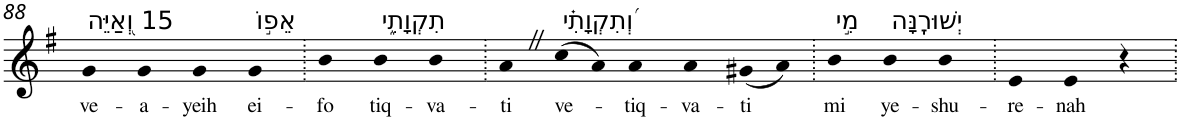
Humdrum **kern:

**kern	**text
*part1	*part1
*staff1	*staff1
*I"Piano	*
*I'Pno	*
!!LO:PB:g=z
*clefG2	*
*k[f#]	*
*G:	*
=88	=88
!LO:TX:a:t=15 וְ֭אַיֵּה	!
!	!LO:LY:b
4g	ve-
!	!LO:LY:b
4g	-a-
!	!LO:LY:b
4g	-yeih
!LO:TX:a:t=אֵפ֣וֹ	!
!	!LO:LY:b
4g	ei-
=89.	=89.
!	!LO:LY:b
4b	-fo
!LO:TX:a:t=תִקְוָתִ֑י	!
!	!LO:LY:b
4b	tiq-
!	!LO:LY:b
4b	-va-
=90.	=90.
!	!LO:LY:b
4aZ	-ti
!LO:TX:a:t=וְ֝תִקְוָתִ֗י	!
!	!LO:LY:b
(8cc	ve-
8a)	.
!	!LO:LY:b
4a	-tiq-
!	!LO:LY:b
4a	-va-
!	!LO:LY:b
(8g#X	-ti
8a)	.
=91.	=91.
!LO:TX:a:t=מִ֣י	!
!	!LO:LY:b
4b	mi
!LO:TX:a:t=יְשׁוּרֶֽנָּה	!
!	!LO:LY:b
4b	ye-
!	!LO:LY:b
4b	-shu-
=92.	=92.
!	!LO:LY:b
4e	-re-
!	!LO:LY:b
4e	-nah
4r	.
=.	=.
*-	*-
